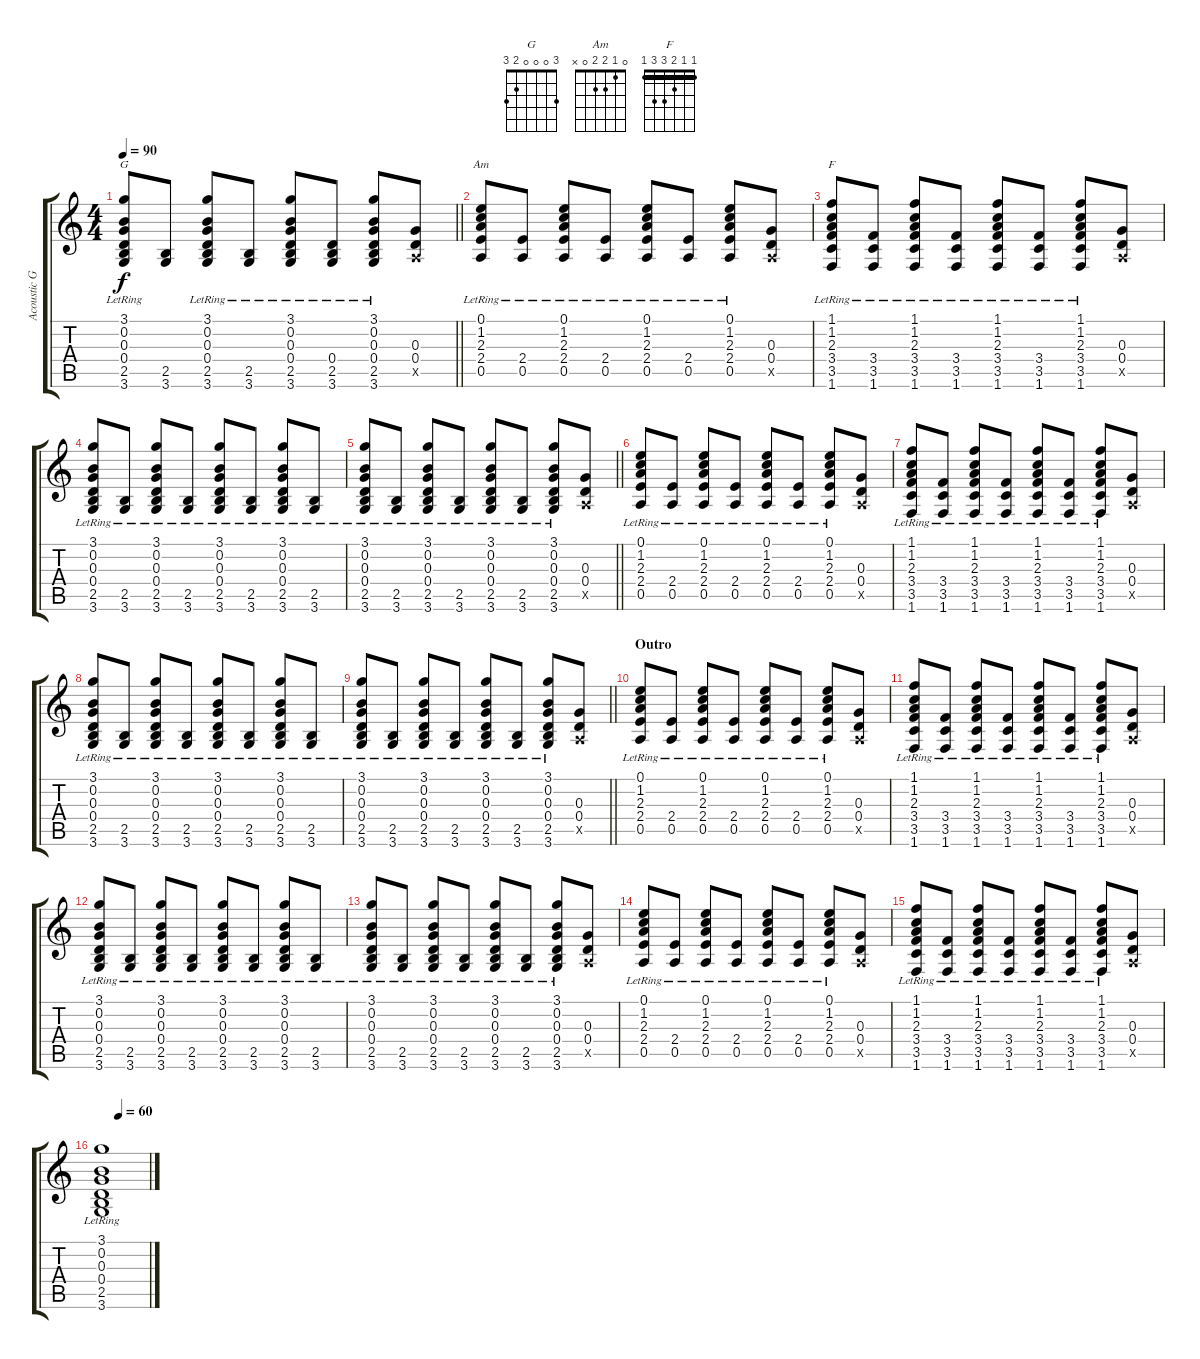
\track ("Acoustic Guitar 1" "Acoustic G") {instrument acousticguitarsteel}
\staff {score tabs}
\tuning (E4 B3 G3 D3 A2 E2) {hide}
\chord ("G" 3 0 0 0 2 3)
\chord ("Am" 0 1 2 2 0 x)
\chord ("F" 1 1 2 3 3 1) {barre 1}
\ts (4 4)
\tempo 90
\clef g2
\barLineRight lightlight
\ks c
(3.1{lr} 0.2{lr} 0.3{lr} 0.4{lr} 2.5{lr} 3.6{lr}).8{ch "G" dy f} (2.5 3.6).8 (3.1{lr} 0.2{lr} 0.3{lr} 0.4{lr} 2.5{lr} 3.6{lr}).8 (2.5{lr} 3.6{lr}).8 (3.1 0.2 0.3 0.4{lr} 2.5{lr} 3.6{lr}).8 (0.4{lr} 2.5{lr} 3.6{lr}).8 (3.1{lr} 0.2{lr} 0.3{lr} 0.4{lr} 2.5{lr} 3.6{lr}).8 (0.3 0.4 0.5{x}).8 |
(0.1{lr} 1.2{lr} 2.3{lr} 2.4{lr} 0.5{lr}).8{ch "Am"} (2.4{lr} 0.5{lr}).8 (0.1{lr} 1.2{lr} 2.3{lr} 2.4{lr} 0.5{lr}).8 (2.4{lr} 0.5{lr}).8 (0.1{lr} 1.2{lr} 2.3{lr} 2.4{lr} 0.5{lr}).8 (2.4{lr} 0.5{lr}).8 (0.1{lr} 1.2{lr} 2.3{lr} 2.4{lr} 0.5{lr}).8 (0.3 0.4 0.5{x}).8 |
(1.1{lr} 1.2{lr} 2.3{lr} 3.4{lr} 3.5{lr} 1.6{lr}).8{ch "F"} (3.4{lr} 3.5{lr} 1.6{lr}).8 (1.1{lr} 1.2{lr} 2.3{lr} 3.4{lr} 3.5{lr} 1.6{lr}).8 (3.4{lr} 3.5{lr} 1.6{lr}).8 (1.1{lr} 1.2{lr} 2.3{lr} 3.4{lr} 3.5{lr} 1.6{lr}).8 (3.4{lr} 3.5{lr} 1.6{lr}).8 (1.1{lr} 1.2{lr} 2.3{lr} 3.4{lr} 3.5{lr} 1.6{lr}).8 (0.3 0.4 0.5{x}).8 |
(3.1{lr} 0.2{lr} 0.3{lr} 0.4{lr} 2.5{lr} 3.6{lr}).8 (2.5{lr} 3.6{lr}).8 (3.1{lr} 0.2{lr} 0.3{lr} 0.4{lr} 2.5{lr} 3.6{lr}).8 (2.5{lr} 3.6{lr}).8 (3.1{lr} 0.2{lr} 0.3{lr} 0.4{lr} 2.5{lr} 3.6{lr}).8 (2.5{lr} 3.6{lr}).8 (3.1{lr} 0.2{lr} 0.3{lr} 0.4{lr} 2.5{lr} 3.6{lr}).8 (2.5{lr} 3.6{lr}).8 |
\barLineRight lightlight
(3.1{lr} 0.2{lr} 0.3{lr} 0.4{lr} 2.5{lr} 3.6{lr}).8 (2.5{lr} 3.6{lr}).8 (3.1{lr} 0.2{lr} 0.3{lr} 0.4{lr} 2.5{lr} 3.6{lr}).8 (2.5{lr} 3.6{lr}).8 (3.1{lr} 0.2{lr} 0.3{lr} 0.4{lr} 2.5{lr} 3.6{lr}).8 (2.5{lr} 3.6{lr}).8 (3.1{lr} 0.2{lr} 0.3{lr} 0.4{lr} 2.5{lr} 3.6{lr}).8 (0.3 0.4 0.5{x}).8 |
(0.1{lr} 1.2{lr} 2.3{lr} 2.4{lr} 0.5{lr}).8 (2.4{lr} 0.5{lr}).8 (0.1{lr} 1.2{lr} 2.3{lr} 2.4{lr} 0.5{lr}).8 (2.4{lr} 0.5{lr}).8 (0.1{lr} 1.2{lr} 2.3{lr} 2.4{lr} 0.5{lr}).8 (2.4{lr} 0.5{lr}).8 (0.1{lr} 1.2{lr} 2.3{lr} 2.4{lr} 0.5{lr}).8 (0.3 0.4 0.5{x}).8 |
(1.1{lr} 1.2{lr} 2.3{lr} 3.4{lr} 3.5{lr} 1.6{lr}).8 (3.4{lr} 3.5{lr} 1.6{lr}).8 (1.1{lr} 1.2{lr} 2.3{lr} 3.4{lr} 3.5{lr} 1.6{lr}).8 (3.4{lr} 3.5{lr} 1.6{lr}).8 (1.1{lr} 1.2{lr} 2.3{lr} 3.4{lr} 3.5{lr} 1.6{lr}).8 (3.4{lr} 3.5{lr} 1.6{lr}).8 (1.1{lr} 1.2{lr} 2.3{lr} 3.4{lr} 3.5{lr} 1.6{lr}).8 (0.3 0.4 0.5{x}).8 |
(3.1{lr} 0.2{lr} 0.3{lr} 0.4{lr} 2.5{lr} 3.6{lr}).8 (2.5{lr} 3.6{lr}).8 (3.1{lr} 0.2{lr} 0.3{lr} 0.4{lr} 2.5{lr} 3.6{lr}).8 (2.5{lr} 3.6{lr}).8 (3.1{lr} 0.2{lr} 0.3{lr} 0.4{lr} 2.5{lr} 3.6{lr}).8 (2.5{lr} 3.6{lr}).8 (3.1{lr} 0.2{lr} 0.3{lr} 0.4{lr} 2.5{lr} 3.6{lr}).8 (2.5{lr} 3.6{lr}).8 |
\barLineRight lightlight
(3.1{lr} 0.2{lr} 0.3{lr} 0.4{lr} 2.5{lr} 3.6{lr}).8 (2.5{lr} 3.6{lr}).8 (3.1{lr} 0.2{lr} 0.3{lr} 0.4{lr} 2.5{lr} 3.6{lr}).8 (2.5{lr} 3.6{lr}).8 (3.1{lr} 0.2{lr} 0.3{lr} 0.4{lr} 2.5{lr} 3.6{lr}).8 (2.5{lr} 3.6{lr}).8 (3.1{lr} 0.2{lr} 0.3{lr} 0.4{lr} 2.5{lr} 3.6{lr}).8 (0.3 0.4 0.5{x}).8 |
\section ("" "Outro")
(0.1{lr} 1.2{lr} 2.3{lr} 2.4{lr} 0.5{lr}).8 (2.4{lr} 0.5{lr}).8 (0.1{lr} 1.2{lr} 2.3{lr} 2.4{lr} 0.5{lr}).8 (2.4{lr} 0.5{lr}).8 (0.1{lr} 1.2{lr} 2.3{lr} 2.4{lr} 0.5{lr}).8 (2.4{lr} 0.5{lr}).8 (0.1{lr} 1.2{lr} 2.3{lr} 2.4{lr} 0.5{lr}).8 (0.3 0.4 0.5{x}).8 |
(1.1{lr} 1.2{lr} 2.3{lr} 3.4{lr} 3.5{lr} 1.6{lr}).8 (3.4{lr} 3.5{lr} 1.6{lr}).8 (1.1{lr} 1.2{lr} 2.3{lr} 3.4{lr} 3.5{lr} 1.6{lr}).8 (3.4{lr} 3.5{lr} 1.6{lr}).8 (1.1{lr} 1.2{lr} 2.3{lr} 3.4{lr} 3.5{lr} 1.6{lr}).8 (3.4{lr} 3.5{lr} 1.6{lr}).8 (1.1{lr} 1.2{lr} 2.3{lr} 3.4{lr} 3.5{lr} 1.6{lr}).8 (0.3 0.4 0.5{x}).8 |
(3.1{lr} 0.2{lr} 0.3{lr} 0.4{lr} 2.5{lr} 3.6{lr}).8 (2.5{lr} 3.6{lr}).8 (3.1{lr} 0.2{lr} 0.3{lr} 0.4{lr} 2.5{lr} 3.6{lr}).8 (2.5{lr} 3.6{lr}).8 (3.1{lr} 0.2{lr} 0.3{lr} 0.4{lr} 2.5{lr} 3.6{lr}).8 (2.5{lr} 3.6{lr}).8 (3.1{lr} 0.2{lr} 0.3{lr} 0.4{lr} 2.5{lr} 3.6{lr}).8 (2.5{lr} 3.6{lr}).8 |
(3.1{lr} 0.2{lr} 0.3{lr} 0.4{lr} 2.5{lr} 3.6{lr}).8 (2.5{lr} 3.6{lr}).8 (3.1{lr} 0.2{lr} 0.3{lr} 0.4{lr} 2.5{lr} 3.6{lr}).8 (2.5{lr} 3.6{lr}).8 (3.1{lr} 0.2{lr} 0.3{lr} 0.4{lr} 2.5{lr} 3.6{lr}).8 (2.5{lr} 3.6{lr}).8 (3.1{lr} 0.2{lr} 0.3{lr} 0.4{lr} 2.5{lr} 3.6{lr}).8 (0.3 0.4 0.5{x}).8 |
(0.1{lr} 1.2{lr} 2.3{lr} 2.4{lr} 0.5{lr}).8 (2.4{lr} 0.5{lr}).8 (0.1{lr} 1.2{lr} 2.3{lr} 2.4{lr} 0.5{lr}).8 (2.4{lr} 0.5{lr}).8 (0.1{lr} 1.2{lr} 2.3{lr} 2.4{lr} 0.5{lr}).8 (2.4{lr} 0.5{lr}).8 (0.1{lr} 1.2{lr} 2.3{lr} 2.4{lr} 0.5{lr}).8 (0.3 0.4 0.5{x}).8 |
(1.1{lr} 1.2{lr} 2.3{lr} 3.4{lr} 3.5{lr} 1.6{lr}).8 (3.4{lr} 3.5{lr} 1.6{lr}).8 (1.1{lr} 1.2{lr} 2.3{lr} 3.4{lr} 3.5{lr} 1.6{lr}).8 (3.4{lr} 3.5{lr} 1.6{lr}).8 (1.1{lr} 1.2{lr} 2.3{lr} 3.4{lr} 3.5{lr} 1.6{lr}).8 (3.4{lr} 3.5{lr} 1.6{lr}).8 (1.1{lr} 1.2{lr} 2.3{lr} 3.4{lr} 3.5{lr} 1.6{lr}).8 (0.3 0.4 0.5{x}).8 |
\tempo (60 0.375)
(3.1{lr} 0.2{lr} 0.3{lr} 0.4{lr} 2.5{lr} 3.6{lr}).1
